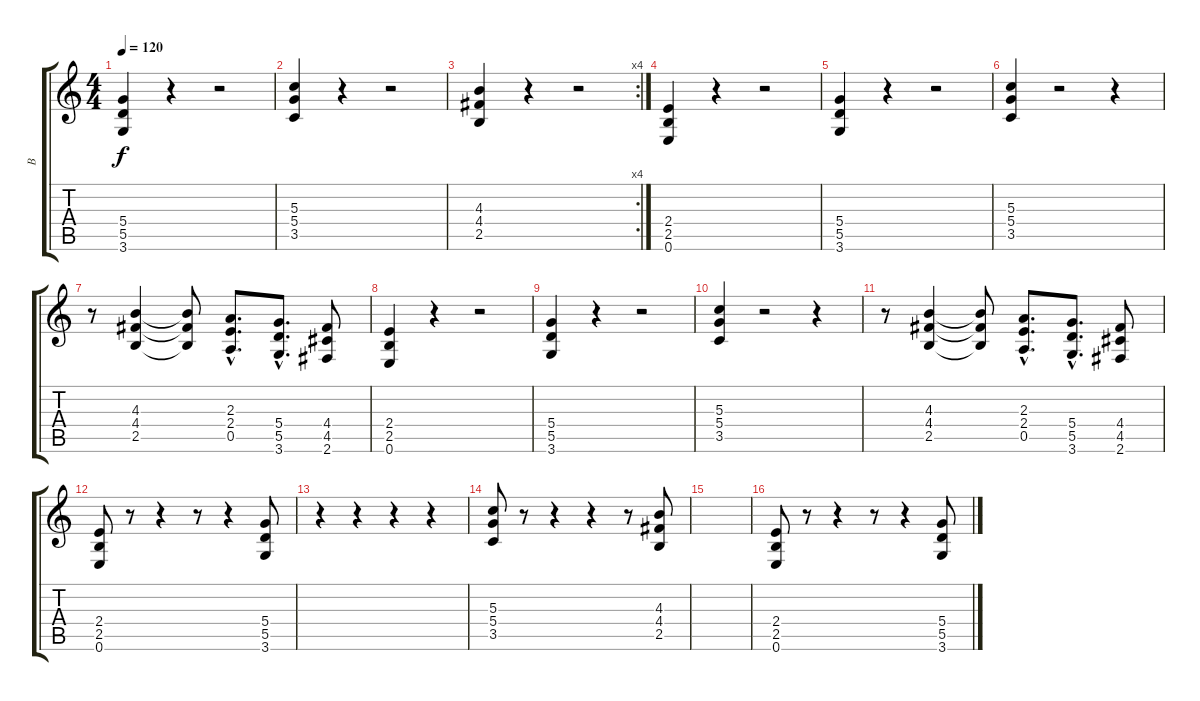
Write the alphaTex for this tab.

\track ("B" "B") {instrument distortionguitar}
\staff {score tabs}
\tuning (E4 B3 G3 D3 A2 E2) {hide}
\ts (4 4)
\tempo 120
\clef g2
\ks c
(5.4 5.5 3.6).4{dy f} r.4 r.2 |
(5.3 5.4 3.5).4 r.4 r.2 |
\rc 4
(4.3 4.4 2.5).4 r.4 r.2 |
(2.4 2.5 0.6).4 r.4 r.2 |
(5.4 5.5 3.6).4 r.4 r.2 |
(5.3 5.4 3.5).4 r.2 r.4 |
r.8 (4.3 4.4 2.5).4 (4.3{t} 4.4{t} 2.5{t}).8 (2.3{hac} 2.4{hac} 0.5{hac}).8{d} (5.4{hac} 5.5{hac} 3.6{hac}).8{d} (4.4 4.5 2.6).8 |
(2.4 2.5 0.6).4 r.4 r.2 |
(5.4 5.5 3.6).4 r.4 r.2 |
(5.3 5.4 3.5).4 r.2 r.4 |
r.8 (4.3 4.4 2.5).4 (4.3{t} 4.4{t} 2.5{t}).8 (2.3{hac} 2.4{hac} 0.5{hac}).8{d} (5.4{hac} 5.5{hac} 3.6{hac}).8{d} (4.4 4.5 2.6).8 |
(2.4 2.5 0.6).8 r.8 r.4 r.8 r.4 (5.4 5.5 3.6).8 |
r.4 r.4 r.4 r.4 |
(5.3 5.4 3.5).8 r.8 r.4 r.4 r.8 (4.3 4.4 2.5).8 |
|
(2.4 2.5 0.6).8 r.8 r.4 r.8 r.4 (5.4 5.5 3.6).8
